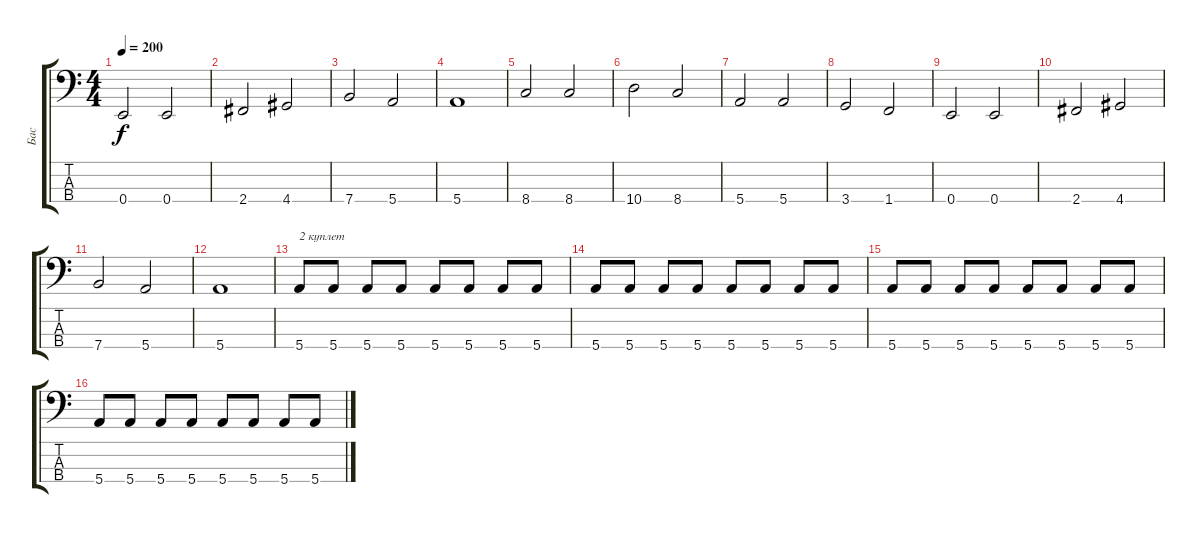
\track ("Бас" "Бас") {instrument electricbassfinger}
\staff {score tabs}
\tuning (G2 D2 A1 E1) {hide}
\ts (4 4)
\tempo 200
\clef f4
\ks c
0.4.2{dy f} 0.4.2 |
2.4.2 4.4.2 |
7.4.2 5.4.2 |
5.4.1 |
8.4.2 8.4.2 |
10.4.2 8.4.2 |
5.4.2 5.4.2 |
3.4.2 1.4.2 |
0.4.2 0.4.2 |
2.4.2 4.4.2 |
7.4.2 5.4.2 |
5.4.1 |
5.4.8{txt "2 куплет"} 5.4.8 5.4.8 5.4.8 5.4.8 5.4.8 5.4.8 5.4.8 |
5.4.8 5.4.8 5.4.8 5.4.8 5.4.8 5.4.8 5.4.8 5.4.8 |
5.4.8 5.4.8 5.4.8 5.4.8 5.4.8 5.4.8 5.4.8 5.4.8 |
5.4.8 5.4.8 5.4.8 5.4.8 5.4.8 5.4.8 5.4.8 5.4.8
